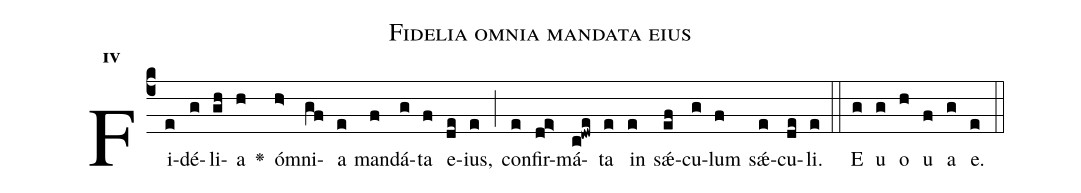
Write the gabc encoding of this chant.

name:Fidelia omnia mandata eius;
office-part:Antiphona;
mode:4;
%%
initial-style: 1;
name: Fidelia omnia mandata eius;
book: Antiphonae & Responsoria/Tomus III, p. 68;
occasion: Psalterium Hebdomada III Dominica;
office-part: Vesperae Ant 2;
user-notes: ;
commentary: ;
annotation: 4*e;
centering-scheme: english;
fontsize: 12;
font: OFLSortsMillGoudy;
height: 11;
width: 4.5;
%%
(c4)Fi(e)dé(g)li(gh)a(h) <v>\greheightstar</v>() óm(h>)ni(gf)a(e) man(f)dá(g)ta(f) e(de)ius,(e) (;) con(e)fir(de>)má(c!dwe)ta(e) in(e) sǽ(ef)cu(g)lum(f) sǽ(e)cu(de)li.(e) (::) E(g) u(g) o(h) u(f) a(g) e.(e) (::)
